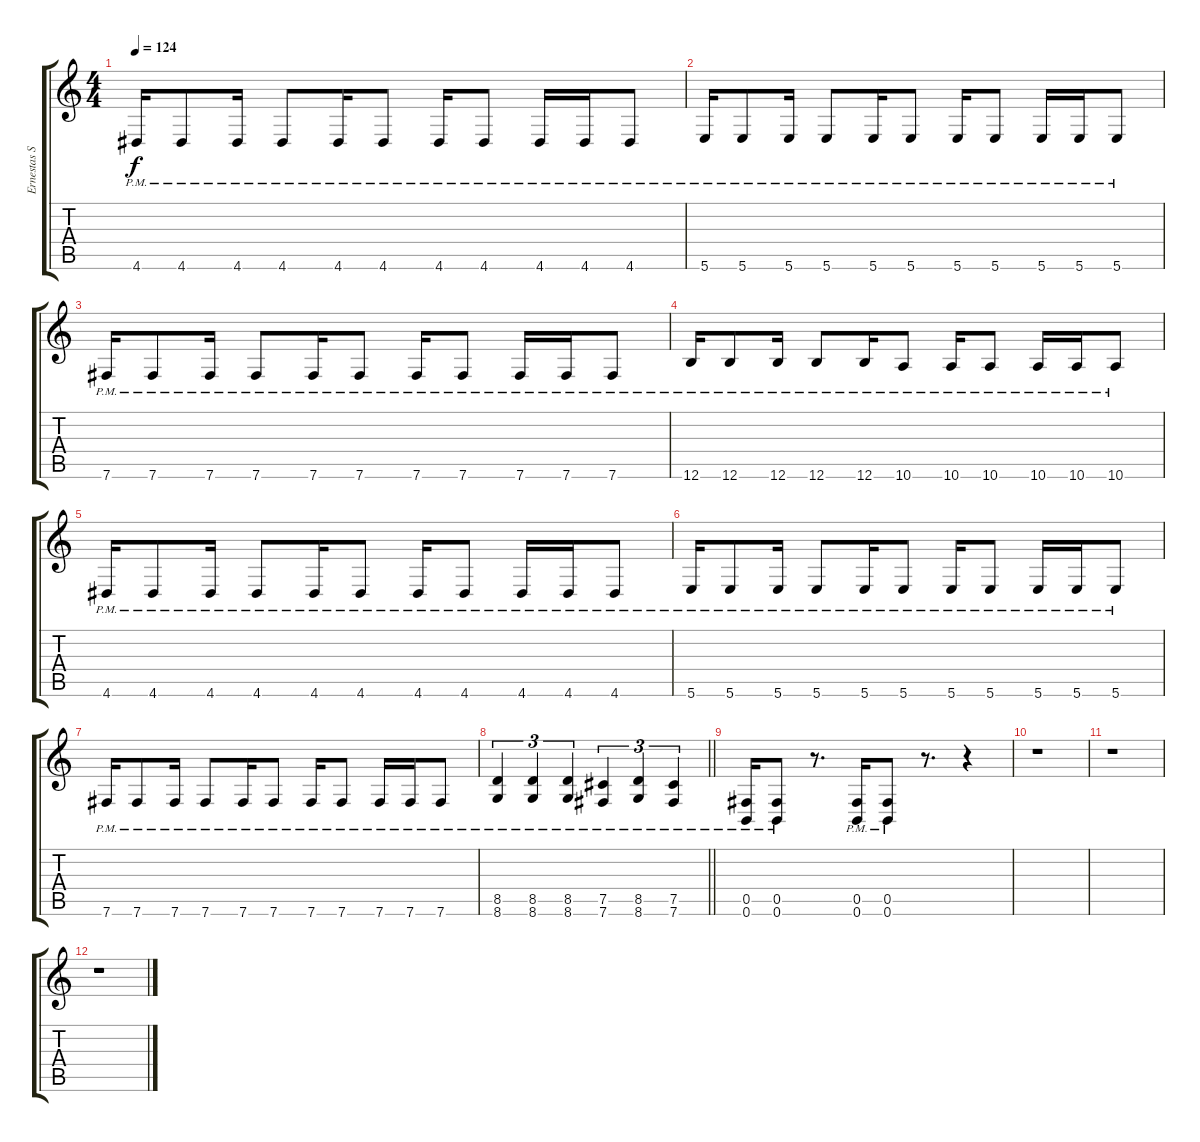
\track ("Ernestas Skripkiunas" "Ernestas S") {instrument overdrivenguitar}
\staff {score tabs}
\tuning (Db4 Ab3 E3 B2 Gb2 B1) {hide}
\ts (4 4)
\tempo 124
\clef g2
\ks c
4.6{pm}.16{dy f} 4.6{pm}.8 4.6{pm}.16 4.6{pm}.8 4.6{pm}.16 4.6{pm}.8 4.6{pm}.16 4.6{pm}.8 4.6{pm}.16 4.6{pm}.16 4.6{pm}.8 |
5.6{pm}.16 5.6{pm}.8 5.6{pm}.16 5.6{pm}.8 5.6{pm}.16 5.6{pm}.8 5.6{pm}.16 5.6{pm}.8 5.6{pm}.16 5.6{pm}.16 5.6{pm}.8 |
7.6{pm}.16 7.6{pm}.8 7.6{pm}.16 7.6{pm}.8 7.6{pm}.16 7.6{pm}.8 7.6{pm}.16 7.6{pm}.8 7.6{pm}.16 7.6{pm}.16 7.6{pm}.8 |
12.6{pm}.16 12.6{pm}.8 12.6{pm}.16 12.6{pm}.8 12.6{pm}.16 10.6{pm}.8 10.6{pm}.16 10.6{pm}.8 10.6{pm}.16 10.6{pm}.16 10.6{pm}.8 |
4.6{pm}.16 4.6{pm}.8 4.6{pm}.16 4.6{pm}.8 4.6{pm}.16 4.6{pm}.8 4.6{pm}.16 4.6{pm}.8 4.6{pm}.16 4.6{pm}.16 4.6{pm}.8 |
5.6{pm}.16 5.6{pm}.8 5.6{pm}.16 5.6{pm}.8 5.6{pm}.16 5.6{pm}.8 5.6{pm}.16 5.6{pm}.8 5.6{pm}.16 5.6{pm}.16 5.6{pm}.8 |
7.6{pm}.16 7.6{pm}.8 7.6{pm}.16 7.6{pm}.8 7.6{pm}.16 7.6{pm}.8 7.6{pm}.16 7.6{pm}.8 7.6{pm}.16 7.6{pm}.16 7.6{pm}.8 |
\barLineRight lightlight
(8.5{pm} 8.6{pm}).4{tu (3 2)} (8.5{pm} 8.6{pm}).4{tu (3 2)} (8.5{pm} 8.6{pm}).4{tu (3 2)} (7.5{pm} 7.6{pm}).4{tu (3 2)} (8.5{pm} 8.6{pm}).4{tu (3 2)} (7.5{pm} 7.6{pm}).4{tu (3 2)} |
(0.5{pm} 0.6{pm}).16 (0.5{pm} 0.6{pm}).8 r.8{d} (0.5{pm} 0.6{pm}).16 (0.5{pm} 0.6{pm}).8 r.8{d} r.4 |
r.1 |
r.1 |
r.1
